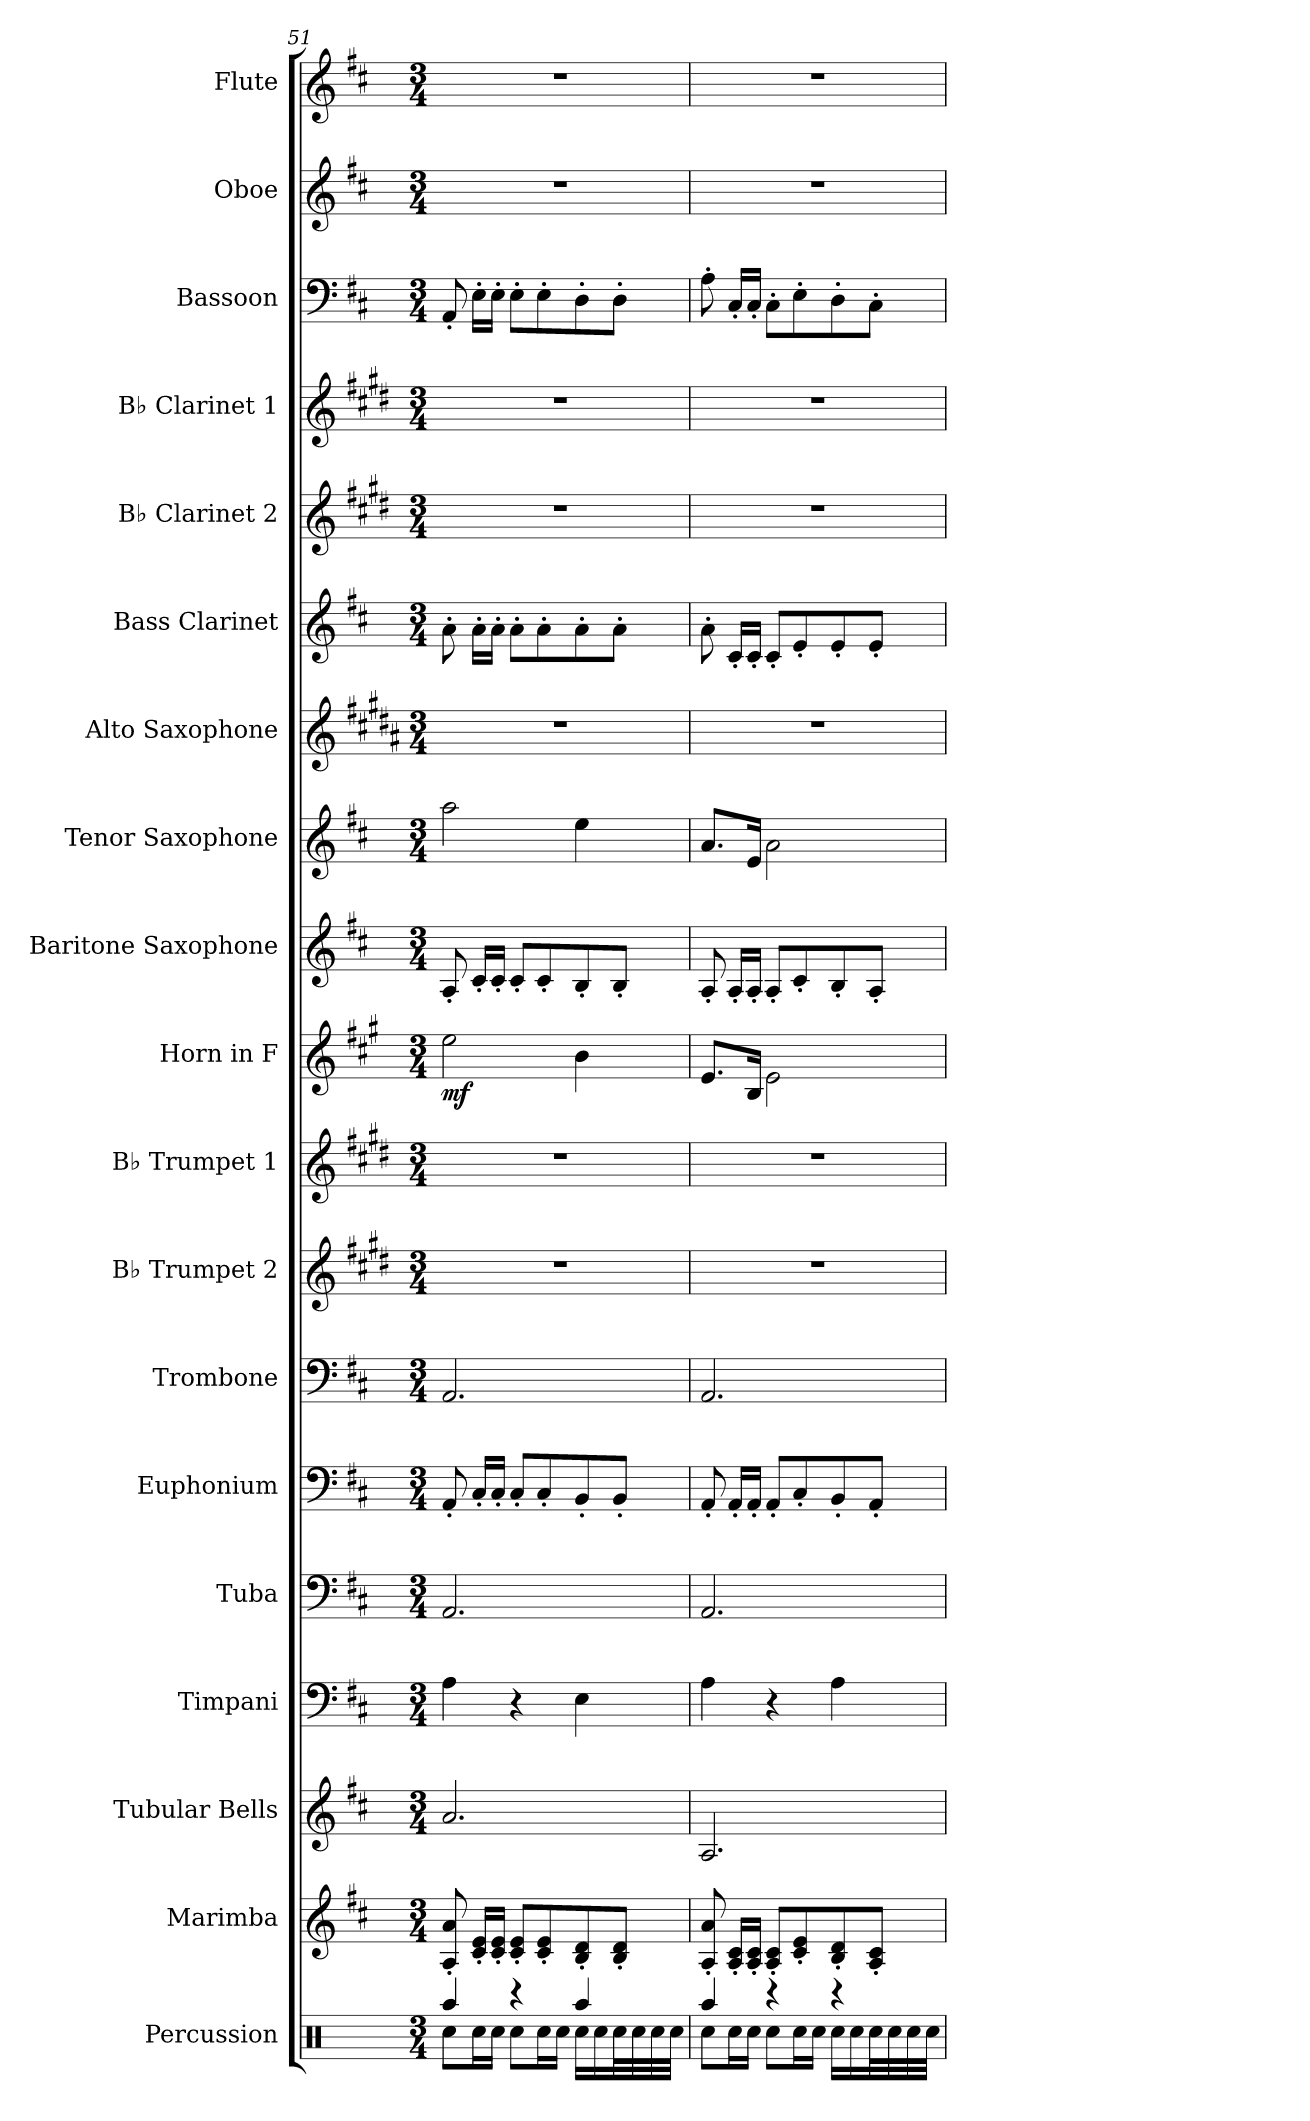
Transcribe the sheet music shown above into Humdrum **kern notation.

**kern	**kern	**kern	**kern	**kern	**kern	**kern	**kern	**kern	**kern	**dynam	**kern	**kern	**kern	**kern	**kern	**kern	**kern	**kern	**kern
*part19	*part18	*part17	*part16	*part15	*part14	*part13	*part12	*part11	*part10	*part10	*part9	*part8	*part7	*part6	*part5	*part4	*part3	*part2	*part1
*staff19	*staff18	*staff17	*staff16	*staff15	*staff14	*staff13	*staff12	*staff11	*staff10	*staff10	*staff9	*staff8	*staff7	*staff6	*staff5	*staff4	*staff3	*staff2	*staff1
*I"Percussion	*I"Marimba	*I"Tubular Bells	*I"Timpani	*I"Tuba	*I"Euphonium	*I"Trombone	*I"B♭ Trumpet 2	*I"B♭ Trumpet 1	*I"Horn in F	*	*I"Baritone Saxophone	*I"Tenor Saxophone	*I"Alto Saxophone	*I"Bass Clarinet	*I"B♭ Clarinet 2	*I"B♭ Clarinet 1	*I"Bassoon	*I"Oboe	*I"Flute
*I'Perc.	*I'Mrm.	*I'T.B.	*I'Timp.	*I'Tba.	*I'Euph.	*I'Tbn.	*I'B♭ Tpt. 2	*I'B♭ Tpt. 1	*	*	*I'Bar. Sax.	*I'T. Sax.	*I'A. Sax.	*I'B. Cl.	*I'B♭ Cl. 2	*I'B♭ Cl. 1	*I'Bsn.	*I'Ob.	*I'Fl.
!!LO:PB:g=z
*clefX	*clefG2	*clefG2	*clefF4	*clefF4	*clefF4	*clefF4	*clefG2	*clefG2	*clefG2	*	*clefG2	*clefG2	*clefG2	*clefG2	*clefG2	*clefG2	*clefF4	*clefG2	*clefG2
*	*	*	*	*	*	*	*ITrd1c2	*ITrd1c2	*ITrd4c7	*	*ITrd12c21	*ITrd8c14	*ITrd5c9	*ITrd8c14	*ITrd1c2	*ITrd1c2	*	*	*
*k[]	*k[f#c#]	*k[f#c#]	*k[f#c#]	*k[f#c#]	*k[f#c#]	*k[f#c#]	*k[f#c#]	*k[f#c#]	*k[f#c#]	*	*k[f#c#]	*k[f#c#]	*k[f#c#]	*k[f#c#]	*k[f#c#]	*k[f#c#]	*k[f#c#]	*k[f#c#]	*k[f#c#]
*M3/4	*M3/4	*M3/4	*M3/4	*M3/4	*M3/4	*M3/4	*M3/4	*M3/4	*M3/4	*	*M3/4	*M3/4	*M3/4	*M3/4	*M3/4	*M3/4	*M3/4	*M3/4	*M3/4
=51	=51	=51	=51	=51	=51	=51	=51	=51	=51	=51	=51	=51	=51	=51	=51	=51	=51	=51	=51
*^	*	*	*	*	*	*	*	*	*	*	*	*	*	*	*	*	*	*	*
!	!	!	!	!	!	!	!	!	!	!	!LO:DY:b	!	!	!	!	!	!	!	!	!
4Raa/	8Rcc\L	8A/' 8a/'	2.a/	4A\	2.AA/	8AA'/	2.AA/	2.r	2.r	2a\	mf	8AA'/	2a\	2.r	8A'\	2.r	2.r	8AA'/	2.r	2.r
.	16Rcc\L	16c#/' 16e/'LL	.	.	.	16C#'/LL	.	.	.	.	.	16C#'/LL	.	.	16A'\LL	.	.	16E'\LL	.	.
.	16Rcc\JJ	16c#/' 16e/'JJ	.	.	.	16C#'/JJ	.	.	.	.	.	16C#'/JJ	.	.	16A'\JJ	.	.	16E'\JJ	.	.
4r	8Rcc\L	8c#/' 8e/'L	.	4r	.	8C#'/L	.	.	.	.	.	8C#'/L	.	.	8A'\L	.	.	8E'\L	.	.
.	16Rcc\L	8c#/' 8e/'	.	.	.	8C#'/	.	.	.	.	.	8C#'/	.	.	8A'\	.	.	8E'\	.	.
.	16Rcc\JJ	.	.	.	.	.	.	.	.	.	.	.	.	.	.	.	.	.	.	.
4Raa/	16Rcc\LL	8B/' 8d/'	.	4E\	.	8BB'/	.	.	.	4e\	.	8BB'/	4e\	.	8A'\	.	.	8D'\	.	.
.	16Rcc\	.	.	.	.	.	.	.	.	.	.	.	.	.	.	.	.	.	.	.
.	32Rcc\L	8B/' 8d/'J	.	.	.	8BB'/J	.	.	.	.	.	8BB'/J	.	.	8A'\J	.	.	8D'\J	.	.
.	32Rcc\	.	.	.	.	.	.	.	.	.	.	.	.	.	.	.	.	.	.	.
.	32Rcc\	.	.	.	.	.	.	.	.	.	.	.	.	.	.	.	.	.	.	.
.	32Rcc\JJJ	.	.	.	.	.	.	.	.	.	.	.	.	.	.	.	.	.	.	.
=52	=52	=52	=52	=52	=52	=52	=52	=52	=52	=52	=52	=52	=52	=52	=52	=52	=52	=52	=52	=52
4Raa/	8Rcc\L	8A/' 8a/'	2.A/	4A\	2.AA/	8AA'/	2.AA/	2.r	2.r	8.A/L	.	8AA'/	8.A/L	2.r	8A'\	2.r	2.r	8A'\	2.r	2.r
.	16Rcc\L	16A/' 16c#/'LL	.	.	.	16AA'/LL	.	.	.	.	.	16AA'/LL	.	.	16C#'/LL	.	.	16C#'/LL	.	.
.	16Rcc\JJ	16A/' 16c#/'JJ	.	.	.	16AA'/JJ	.	.	.	16E/Jk	.	16AA'/JJ	16E/Jk	.	16C#'/JJ	.	.	16C#'/JJ	.	.
4r	8Rcc\L	8A/' 8c#/'L	.	4r	.	8AA'/L	.	.	.	2A\	.	8AA'/L	2A\	.	8C#'/L	.	.	8C#'\L	.	.
.	16Rcc\L	8c#/' 8e/'	.	.	.	8C#'/	.	.	.	.	.	8C#'/	.	.	8E'/	.	.	8E'\	.	.
.	16Rcc\JJ	.	.	.	.	.	.	.	.	.	.	.	.	.	.	.	.	.	.	.
4r	16Rcc\LL	8B/' 8d/'	.	4A\	.	8BB'/	.	.	.	.	.	8BB'/	.	.	8E'/	.	.	8D'\	.	.
.	16Rcc\	.	.	.	.	.	.	.	.	.	.	.	.	.	.	.	.	.	.	.
.	32Rcc\L	8A/' 8c#/'J	.	.	.	8AA'/J	.	.	.	.	.	8AA'/J	.	.	8E'/J	.	.	8C#'\J	.	.
.	32Rcc\	.	.	.	.	.	.	.	.	.	.	.	.	.	.	.	.	.	.	.
.	32Rcc\	.	.	.	.	.	.	.	.	.	.	.	.	.	.	.	.	.	.	.
.	32Rcc\JJJ	.	.	.	.	.	.	.	.	.	.	.	.	.	.	.	.	.	.	.
*v	*v	*	*	*	*	*	*	*	*	*	*	*	*	*	*	*	*	*	*	*
=	=	=	=	=	=	=	=	=	=	=	=	=	=	=	=	=	=	=	=
*-	*-	*-	*-	*-	*-	*-	*-	*-	*-	*-	*-	*-	*-	*-	*-	*-	*-	*-	*-
